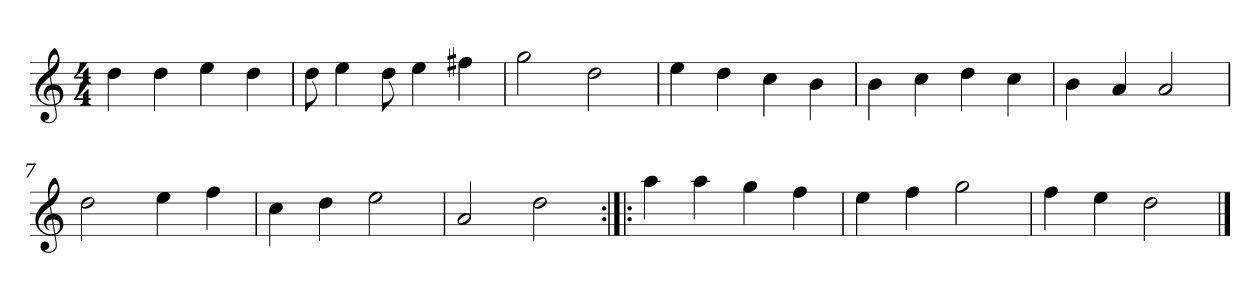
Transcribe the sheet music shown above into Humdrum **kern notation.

**kern
*part1
*staff1
*clefG2
*k[]
*D:dor
*M4/4
*MM120
=1
4dd
4dd
4ee
4dd
=2
8dd
4ee
8dd
4ee
4ff#X
=3
2gg
2dd
=4
4ee
4dd
4cc
4b
=5
4b
4cc
4dd
4cc
=6
4b
4a
2a
=7
2dd
4ee
4ff
=8
4cc
4dd
2ee
=9
2a
2dd
=10:|!|:
4aa
4aa
4gg
4ff
=11
4ee
4ff
2gg
=12
4ff
4ee
2dd
==
*-
